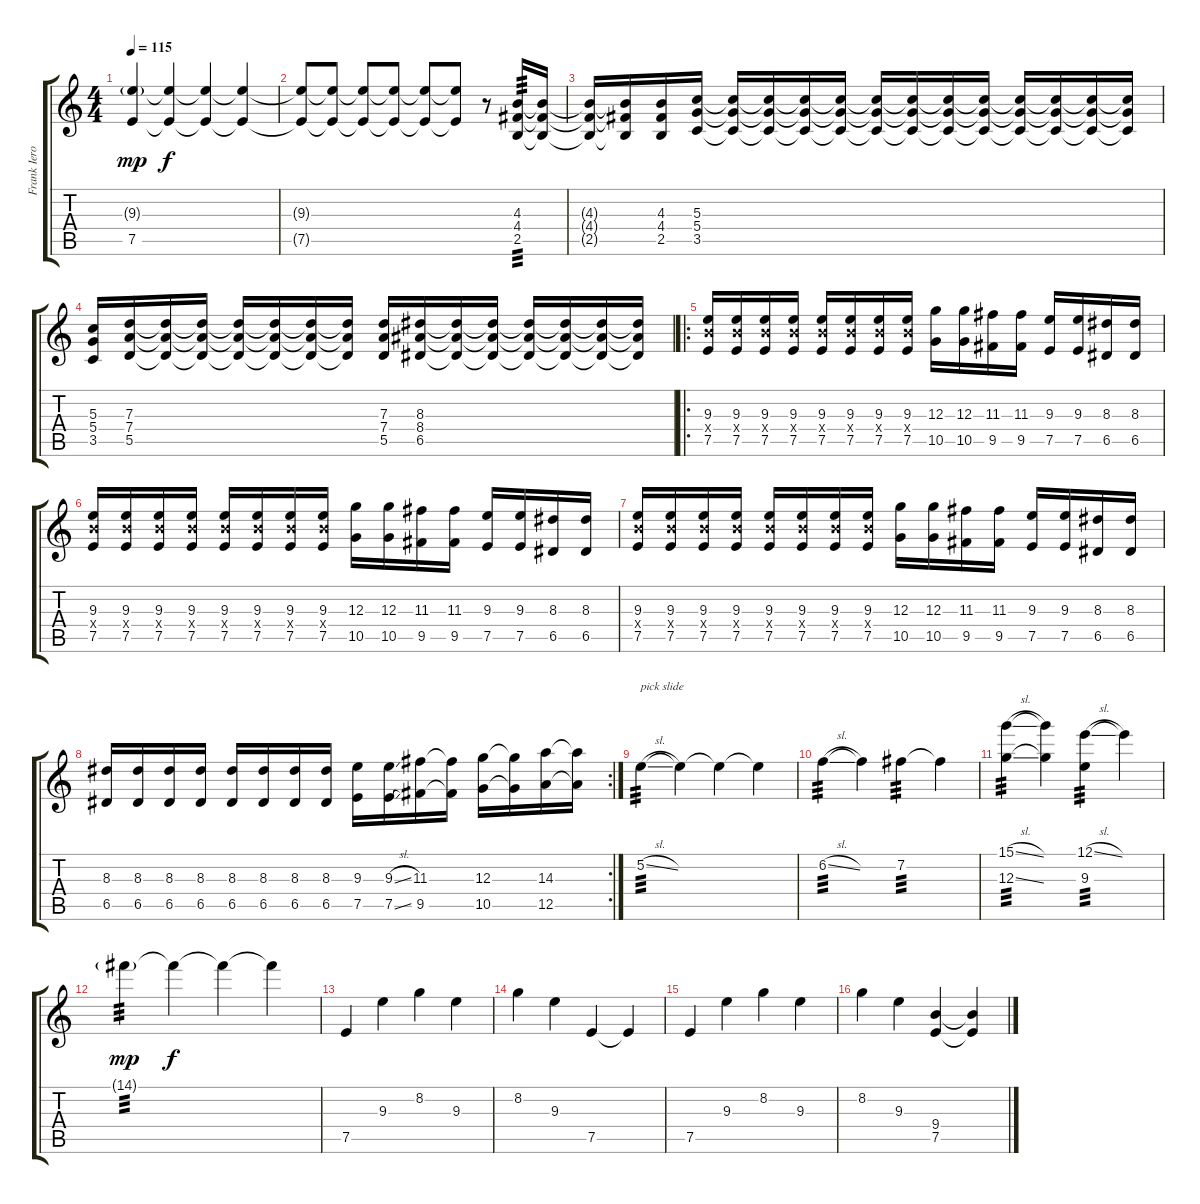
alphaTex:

\track ("Frank Iero [Rhythm Guitar]" "Frank Iero") {instrument overdrivenguitar}
\staff {score tabs}
\tuning (E4 B3 G3 D3 A2 E2) {hide}
\ts (4 4)
\tempo 115
\clef g2
\ks c
(9.3{g} 7.5).4{dy mp} (9.3{t} 7.5{t}).4{dy f} (9.3{t} 7.5{t}).4 (9.3{t} 7.5{t}).4 |
(9.3{t} 7.5{t}).8 (9.3{t} 7.5{t}).8 (9.3{t} 7.5{t}).8 (9.3{t} 7.5{t}).8 (9.3{t} 7.5{t}).8 (9.3{t} 7.5{t}).8 r.8 (4.3 4.4 2.5).16{tp 3} (4.3{t} 4.4{t} 2.5{t}).16 |
(4.3{t} 4.4{t} 2.5{t}).16 (4.3{t} 4.4{t} 2.5{t}).16 (4.3 4.4 2.5).16 (5.3 5.4 3.5).16 (5.3{t} 5.4{t} 3.5{t}).16 (5.3{t} 5.4{t} 3.5{t}).16 (5.3{t} 5.4{t} 3.5{t}).16 (5.3{t} 5.4{t} 3.5{t}).16 (5.3{t} 5.4{t} 3.5{t}).16 (5.3{t} 5.4{t} 3.5{t}).16 (5.3{t} 5.4{t} 3.5{t}).16 (5.3{t} 5.4{t} 3.5{t}).16 (5.3{t} 5.4{t} 3.5{t}).16 (5.3{t} 5.4{t} 3.5{t}).16 (5.3{t} 5.4{t} 3.5{t}).16 (5.3{t} 5.4{t} 3.5{t}).16 |
(5.3 5.4 3.5).16 (7.3 7.4 5.5).16 (7.3{t} 7.4{t} 5.5{t}).16 (7.3{t} 7.4{t} 5.5{t}).16 (7.3{t} 7.4{t} 5.5{t}).16 (7.3{t} 7.4{t} 5.5{t}).16 (7.3{t} 7.4{t} 5.5{t}).16 (7.3{t} 7.4{t} 5.5{t}).16 (7.3 7.4 5.5).16 (8.3 8.4 6.5).16 (8.3{t} 8.4{t} 6.5{t}).16 (8.3{t} 8.4{t} 6.5{t}).16 (8.3{t} 8.4{t} 6.5{t}).16 (8.3{t} 8.4{t} 6.5{t}).16 (8.3{t} 8.4{t} 6.5{t}).16 (8.3{t} 8.4{t} 6.5{t}).16 |
\ro
(9.3 9.4{x} 7.5).16 (9.3 9.4{x} 7.5).16 (9.3 9.4{x} 7.5).16 (9.3 9.4{x} 7.5).16 (9.3 9.4{x} 7.5).16 (9.3 9.4{x} 7.5).16 (9.3 9.4{x} 7.5).16 (9.3 9.4{x} 7.5).16 (12.3 10.5).16 (12.3 10.5).16 (11.3 9.5).16 (11.3 9.5).16 (9.3 7.5).16 (9.3 7.5).16 (8.3 6.5).16 (8.3 6.5).16 |
(9.3 9.4{x} 7.5).16 (9.3 9.4{x} 7.5).16 (9.3 9.4{x} 7.5).16 (9.3 9.4{x} 7.5).16 (9.3 9.4{x} 7.5).16 (9.3 9.4{x} 7.5).16 (9.3 9.4{x} 7.5).16 (9.3 9.4{x} 7.5).16 (12.3 10.5).16 (12.3 10.5).16 (11.3 9.5).16 (11.3 9.5).16 (9.3 7.5).16 (9.3 7.5).16 (8.3 6.5).16 (8.3 6.5).16 |
(9.3 9.4{x} 7.5).16 (9.3 9.4{x} 7.5).16 (9.3 9.4{x} 7.5).16 (9.3 9.4{x} 7.5).16 (9.3 9.4{x} 7.5).16 (9.3 9.4{x} 7.5).16 (9.3 9.4{x} 7.5).16 (9.3 9.4{x} 7.5).16 (12.3 10.5).16 (12.3 10.5).16 (11.3 9.5).16 (11.3 9.5).16 (9.3 7.5).16 (9.3 7.5).16 (8.3 6.5).16 (8.3 6.5).16 |
\rc 2
(8.3 6.5).16 (8.3 6.5).16 (8.3 6.5).16 (8.3 6.5).16 (8.3 6.5).16 (8.3 6.5).16 (8.3 6.5).16 (8.3 6.5).16 (9.3 7.5).16 (9.3{sl} 7.5{sl}).16 (11.3 9.5).16 (11.3{t} 9.5{t}).16 (12.3 10.5).16 (12.3{t} 10.5{t}).16 (14.3 12.5).16 (14.3{t} 12.5{t}).16 |
5.2{sl}.4{txt "pick slide" tp 3 balance 0} 5.2{t}.4{balance 12} 5.2{t}.4 5.2{t}.4 |
6.2{sl}.4{tp 3} 6.2{t}.4 7.2.4{tp 3} 7.2{t}.4 |
(15.1{sl} 12.3{ss}).4{tp 3} (15.1{t} 12.3{t}).4 (12.1{sl} 9.3).4{tp 3} 12.1{t}.4 |
14.1{g}.4{tp 3 dy mp} 14.1{t}.4{dy f} 14.1{t}.4 14.1{t}.4 |
7.5.4{volume 9} 9.3.4 8.2.4 9.3.4 |
8.2.4 9.3.4 7.5.4 7.5{t}.4 |
7.5.4 9.3.4 8.2.4 9.3.4 |
8.2.4 9.3.4 (9.4 7.5).4 (9.4{t} 7.5{t}).4
